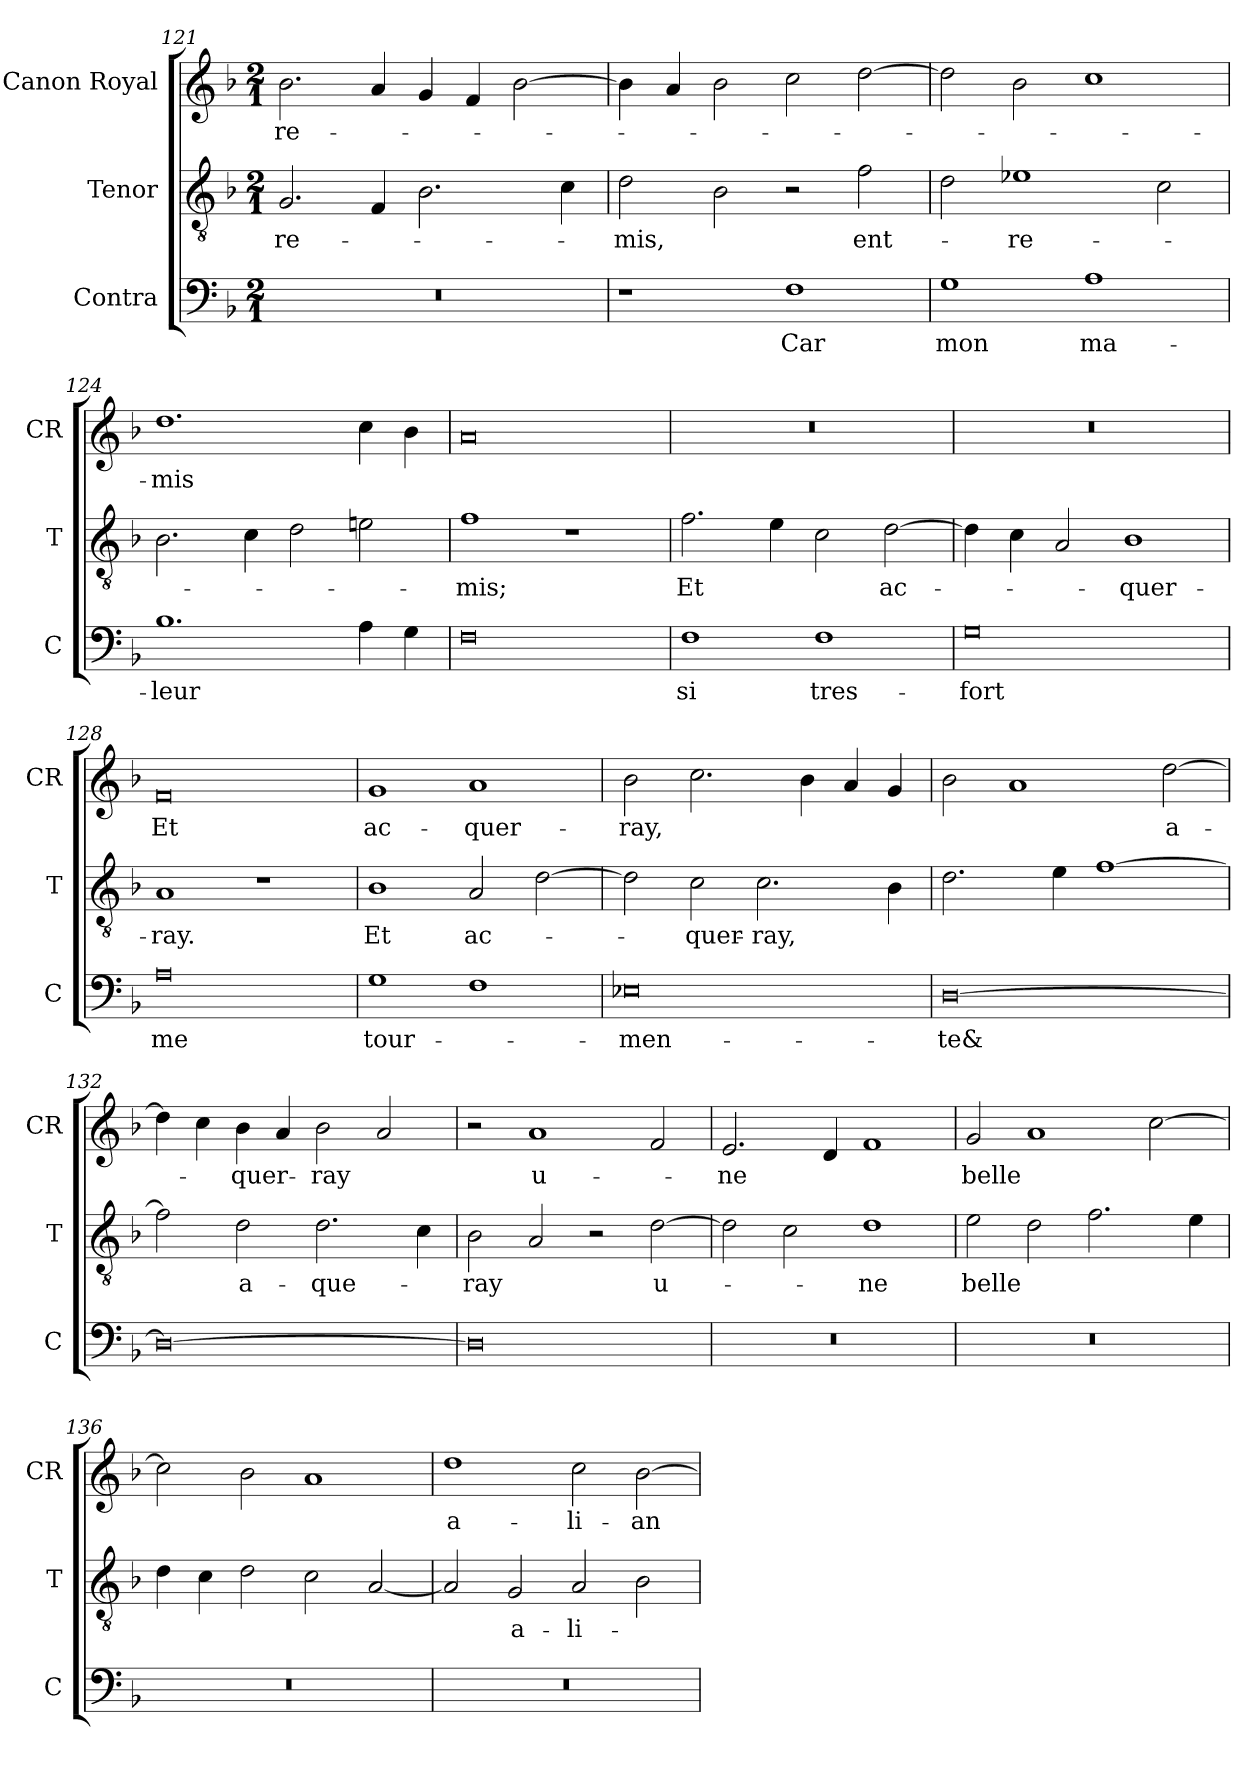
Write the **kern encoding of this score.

**kern	**text	**kern	**text	**kern	**text
*part3	*part3	*part2	*part2	*part1	*part1
*staff3	*staff3	*staff2	*staff2	*staff1	*staff1
*I"Contra	*	*I"Tenor	*	*I"Canon Royal	*
*I'C	*	*I'T	*	*I'CR	*
*clefF4	*	*clefGv2	*	*clefG2	*
*k[b-]	*	*k[b-]	*	*k[b-]	*
*M2/1	*	*M2/1	*	*M2/1	*
=121	=121	=121	=121	=121	=121
0r	.	2.G	-re-	2.b-	-re-
.	.	4F	.	4a	.
.	.	2.B-	.	4g	.
.	.	.	.	4f	.
.	.	.	.	[2b-	.
.	.	4c	.	.	.
=122	=122	=122	=122	=122	=122
1r	.	2d	-mis,	4b-]	.
.	.	.	.	4a	.
.	.	2B-	.	2b-	.
1F	Car	2r	.	2cc	.
.	.	2f	ent-	[2dd	.
=123	=123	=123	=123	=123	=123
1G	mon	2d	.	2dd]	.
.	.	1e-X	-re-	2b-	.
1A	ma-	.	.	1cc	.
.	.	2c	.	.	.
=124	=124	=124	=124	=124	=124
1.B-	-leur	2.B-	.	1.dd	-mis
.	.	4c	.	.	.
.	.	2d	.	.	.
4A	.	2en	.	4cc	.
4G	.	.	.	4b-	.
=125	=125	=125	=125	=125	=125
0F	.	1f	-mis;	0a	.
.	.	1r	.	.	.
=126	=126	=126	=126	=126	=126
1F	si	2.f	Et	0r	.
.	.	4e	.	.	.
1F	tres-	2c	.	.	.
.	.	[2d	ac-	.	.
=127	=127	=127	=127	=127	=127
0G	-fort	4d]	.	0r	.
.	.	4c	.	.	.
.	.	2A	.	.	.
.	.	1B-	-quer-	.	.
=128	=128	=128	=128	=128	=128
0A	me	1A	-ray.	0f	Et
.	.	1r	.	.	.
=129	=129	=129	=129	=129	=129
1G	tour-	1B-	Et	1g	ac-
1F	.	2A	ac-	1a	-quer-
.	.	[2d	.	.	.
=130	=130	=130	=130	=130	=130
0E-X	-men-	2d]	.	2b-	-ray,
.	.	2c	-quer-	2.cc	.
.	.	2.c	-ray,	.	.
.	.	.	.	4b-	.
.	.	.	.	4a	.
.	.	4B-	.	4g	.
=131	=131	=131	=131	=131	=131
[0D	-te&	2.d	.	2b-	.
.	.	.	.	1a	.
.	.	4e	.	.	.
.	.	[1f	.	.	.
.	.	.	.	[2dd	a-
=132	=132	=132	=132	=132	=132
0D_	.	2f]	.	4dd]	.
.	.	.	.	4cc	.
.	.	2d	a-	4b-	-quer-
.	.	.	.	4a	.
.	.	2.d	-que-	2b-	-ray
.	.	.	.	2a	.
.	.	4c	.	.	.
=133	=133	=133	=133	=133	=133
0D]	.	2B-	-ray	2r	.
.	.	2A	.	1a	u-
.	.	2r	.	.	.
.	.	[2d	u-	2f	.
=134	=134	=134	=134	=134	=134
0r	.	2d]	.	2.e	-ne
.	.	2c	.	.	.
.	.	.	.	4d	.
.	.	1d	-ne	1f	.
=135	=135	=135	=135	=135	=135
0r	.	2e	belle	2g	belle
.	.	2d	.	1a	.
.	.	2.f	.	.	.
.	.	.	.	[2cc	.
.	.	4e	.	.	.
=136	=136	=136	=136	=136	=136
0r	.	4d	.	2cc]	.
.	.	4c	.	.	.
.	.	2d	.	2b-	.
.	.	2c	.	1a	.
.	.	[2A	.	.	.
=137	=137	=137	=137	=137	=137
0r	.	2A]	.	1dd	a-
.	.	2G	a-	.	.
.	.	2A	-li-	2cc	-li-
.	.	2B-	.	[2b-	-an-
=	=	=	=	=	=
*-	*-	*-	*-	*-	*-
